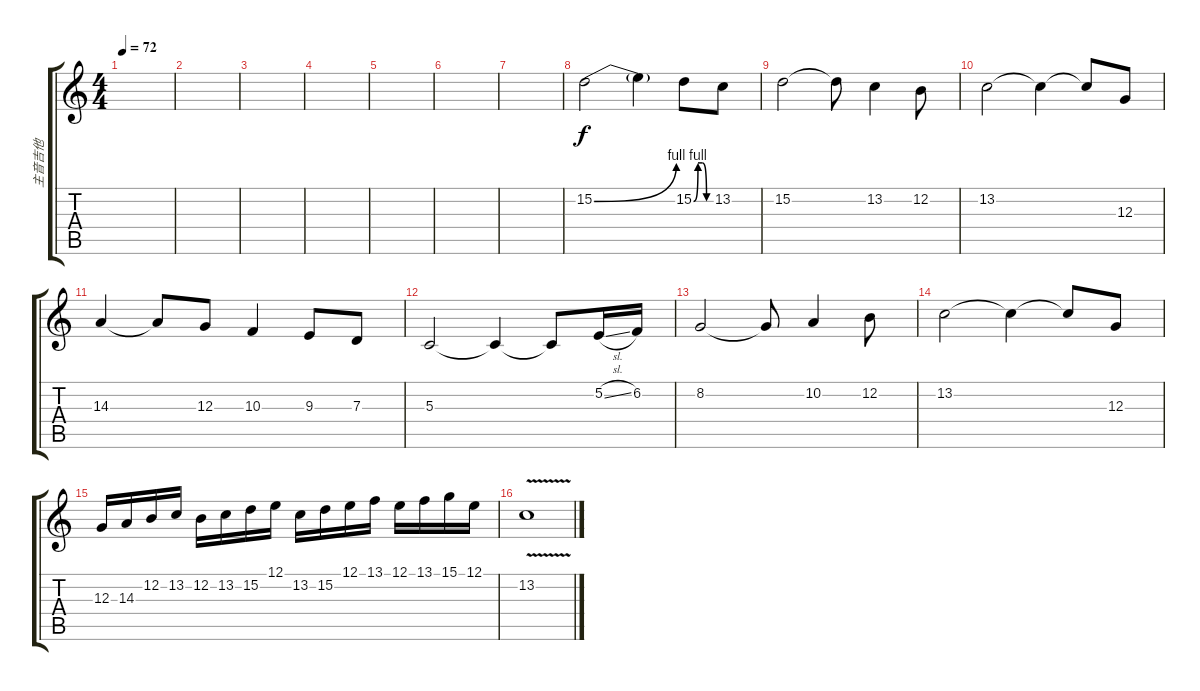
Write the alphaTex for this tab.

\track ("主音吉他" "主音吉他") {instrument violin}
\staff {score tabs}
\tuning (E4 B3 G3 D3 A2 E2) {hide}
\ts (4 4)
\tempo 72
\clef g2
\ks c
|
|
|
|
|
|
|
15.2{be (bend 0 0 60 4)}.2 15.2{t}.4 15.2{be (custom 0 0 15 4 30 4 45 0 60 0)}.8 13.2.8 |
15.2.2 15.2{t}.8 13.2.4 12.2.8 |
13.2.2 13.2{t}.4 13.2{t}.8 12.3.8 |
14.3.4 14.3{t}.8 12.3.8 10.3.4 9.3.8 7.3.8 |
5.3.2 5.3{t}.4 5.3{t}.8 5.2{sl}.16 6.2.16 |
8.2.2 8.2{t}.8 10.2.4 12.2.8 |
13.2.2 13.2{t}.4 13.2{t}.8 12.3.8 |
12.3.16 14.3.16 12.2.16 13.2.16 12.2.16 13.2.16 15.2.16 12.1.16 13.2.16 15.2.16 12.1.16 13.1.16 12.1.16 13.1.16 15.1.16 12.1.16 |
13.2{v}.1
